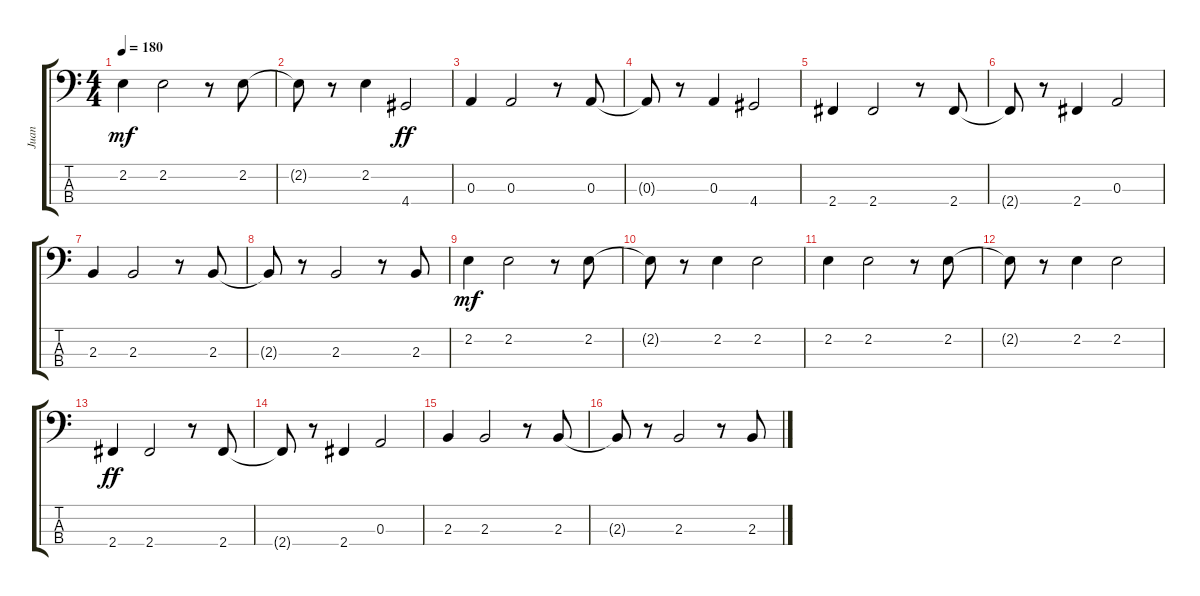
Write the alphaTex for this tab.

\track ("Juan" "Juan") {instrument electricbassfinger}
\staff {score tabs}
\tuning (G2 D2 A1 E1) {hide}
\ts (4 4)
\tempo 180
\clef f4
\ks c
2.2.4{dy mf} 2.2.2 r.8 2.2.8 |
2.2{t}.8 r.8 2.2.4 4.4.2{dy ff} |
0.3.4 0.3.2 r.8 0.3.8 |
0.3{t}.8 r.8 0.3.4 4.4.2 |
2.4.4 2.4.2 r.8 2.4.8 |
2.4{t}.8 r.8 2.4.4 0.3.2 |
2.3.4 2.3.2 r.8 2.3.8 |
2.3{t}.8 r.8 2.3.2 r.8 2.3.8 |
2.2.4{dy mf} 2.2.2 r.8 2.2.8 |
2.2{t}.8 r.8 2.2.4 2.2.2 |
2.2.4 2.2.2 r.8 2.2.8 |
2.2{t}.8 r.8 2.2.4 2.2.2 |
2.4.4{dy ff} 2.4.2 r.8 2.4.8 |
2.4{t}.8 r.8 2.4.4 0.3.2 |
2.3.4 2.3.2 r.8 2.3.8 |
2.3{t}.8 r.8 2.3.2 r.8 2.3.8
